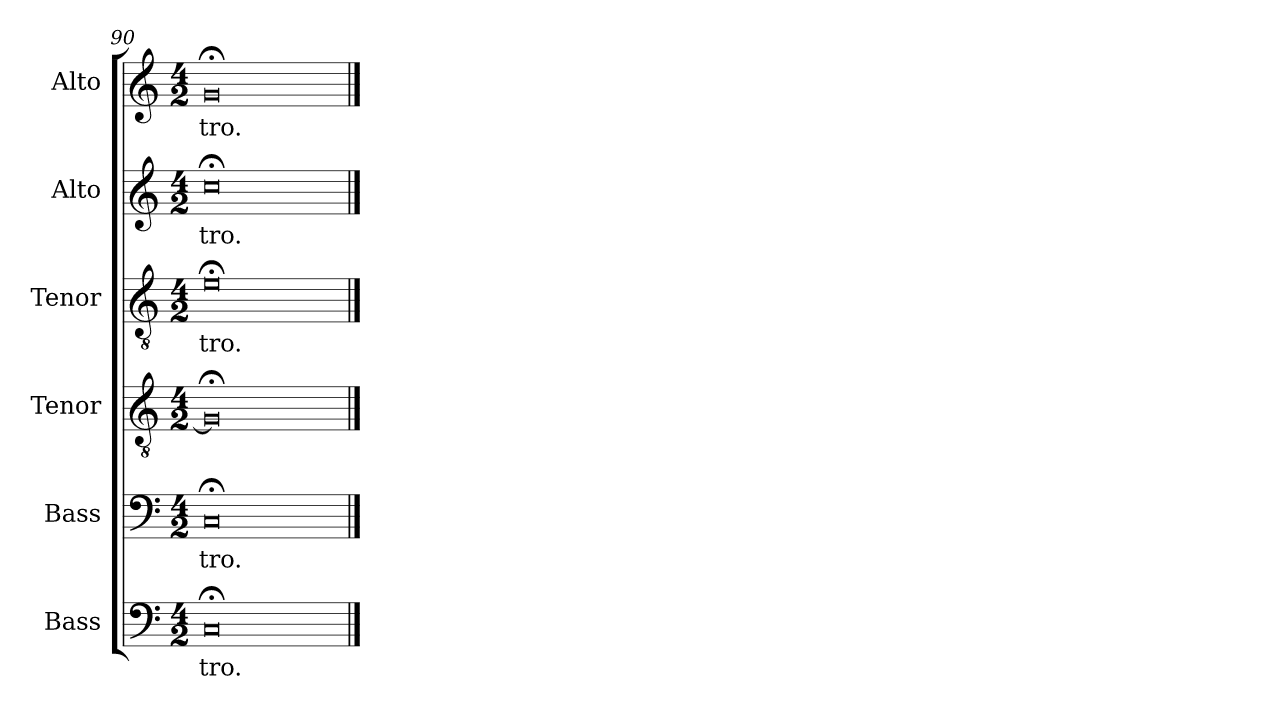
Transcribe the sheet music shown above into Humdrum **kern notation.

**kern	**text	**kern	**text	**kern	**kern	**text	**kern	**text	**kern	**text
*part6	*part6	*part5	*part5	*part4	*part3	*part3	*part2	*part2	*part1	*part1
*staff6	*staff6	*staff5	*staff5	*staff4	*staff3	*staff3	*staff2	*staff2	*staff1	*staff1
*I"Bass	*	*I"Bass	*	*I"Tenor	*I"Tenor	*	*I"Alto	*	*I"Alto	*
*I'B.	*	*I'B.	*	*I'T.	*I'T.	*	*I'A.	*	*I'A.	*
*clefF4	*	*clefF4	*	*clefGv2	*clefGv2	*	*clefG2	*	*clefG2	*
*	*	*	*	*ITrd7c12	*ITrd7c12	*	*	*	*	*
*k[]	*	*k[]	*	*k[]	*k[]	*	*k[]	*	*k[]	*
*C:	*	*C:	*	*C:	*C:	*	*C:	*	*C:	*
*M4/2	*	*M4/2	*	*M4/2	*M4/2	*	*M4/2	*	*M4/2	*
=90	=90	=90	=90	=90	=90	=90	=90	=90	=90	=90
!	!LO:LY:b:color=#000000	!	!	!	!	!	!	!	!	!
!	!	!	!LO:LY:b:color=#000000	!	!	!	!	!	!	!
!	!	!	!	!	!	!LO:LY:b:color=#000000	!	!	!	!
!	!	!	!	!	!	!	!	!LO:LY:b:color=#000000	!	!
!	!	!	!	!	!	!	!	!	!	!LO:LY:b:color=#000000
0C;i	-tro.	0C;i	-tro.	0GG;i]	0E;i	-tro.	0cc;i	-tro.	0g;i	-tro.
==	==	==	==	==	==	==	==	==	==	==
*-	*-	*-	*-	*-	*-	*-	*-	*-	*-	*-
